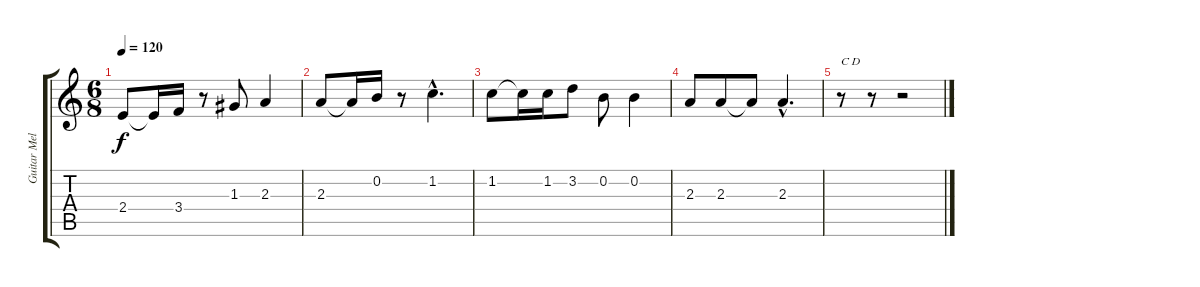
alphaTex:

\track ("Guitar Melody" "Guitar Mel") {instrument acousticguitarnylon}
\staff {score tabs}
\tuning (E4 B3 G3 D3 A2 E2) {hide}
\ts (6 8)
\tempo 120
\clef g2
\ks c
2.4.8{dy f} 2.4{t}.16 3.4.16 r.8 1.3.8 2.3.4 |
2.3.8 2.3{t}.16 0.2.16 r.8 1.2{hac}.4{d} |
1.2.8 1.2{t}.16 1.2.16 3.2.8 0.2.8 0.2.4 |
2.3.8 2.3.8 2.3{t}.8 2.3{hac}.4{d} |
r.8{txt "C D"} r.8 r.2
